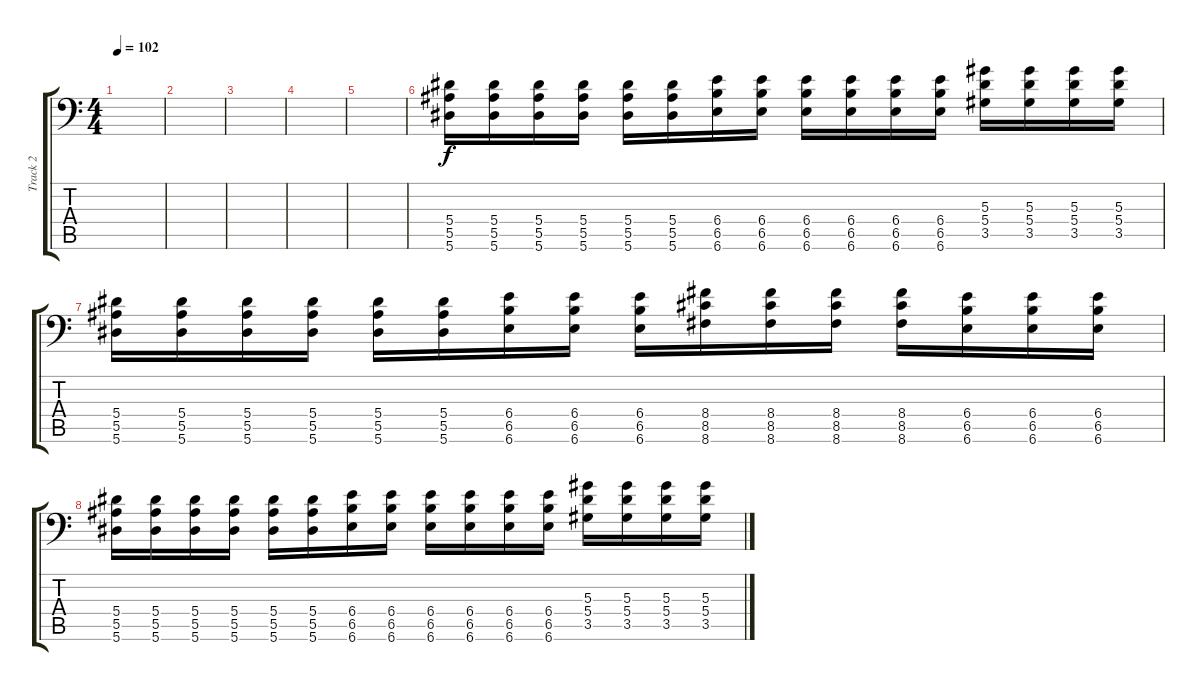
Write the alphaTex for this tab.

\track ("Track 2" "Track 2") {instrument acousticguitarsteel}
\staff {score tabs}
\tuning (C4 G3 Eb3 Bb2 F2 Bb1) {hide}
\ts (4 4)
\tempo 102
\clef f4
\ks c
|
|
|
|
|
(5.4 5.5 5.6).16 (5.4 5.5 5.6).16 (5.4 5.5 5.6).16 (5.4 5.5 5.6).16 (5.4 5.5 5.6).16 (5.4 5.5 5.6).16 (6.4 6.5 6.6).16 (6.4 6.5 6.6).16 (6.4 6.5 6.6).16 (6.4 6.5 6.6).16 (6.4 6.5 6.6).16 (6.4 6.5 6.6).16 (5.3 5.4 3.5).16 (5.3 5.4 3.5).16 (5.3 5.4 3.5).16 (5.3 5.4 3.5).16 |
(5.4 5.5 5.6).16 (5.4 5.5 5.6).16 (5.4 5.5 5.6).16 (5.4 5.5 5.6).16 (5.4 5.5 5.6).16 (5.4 5.5 5.6).16 (6.4 6.5 6.6).16 (6.4 6.5 6.6).16 (6.4 6.5 6.6).16 (8.4 8.5 8.6).16 (8.4 8.5 8.6).16 (8.4 8.5 8.6).16 (8.4 8.5 8.6).16 (6.4 6.5 6.6).16 (6.4 6.5 6.6).16 (6.4 6.5 6.6).16 |
(5.4 5.5 5.6).16 (5.4 5.5 5.6).16 (5.4 5.5 5.6).16 (5.4 5.5 5.6).16 (5.4 5.5 5.6).16 (5.4 5.5 5.6).16 (6.4 6.5 6.6).16 (6.4 6.5 6.6).16 (6.4 6.5 6.6).16 (6.4 6.5 6.6).16 (6.4 6.5 6.6).16 (6.4 6.5 6.6).16 (5.3 5.4 3.5).16 (5.3 5.4 3.5).16 (5.3 5.4 3.5).16 (5.3 5.4 3.5).16
